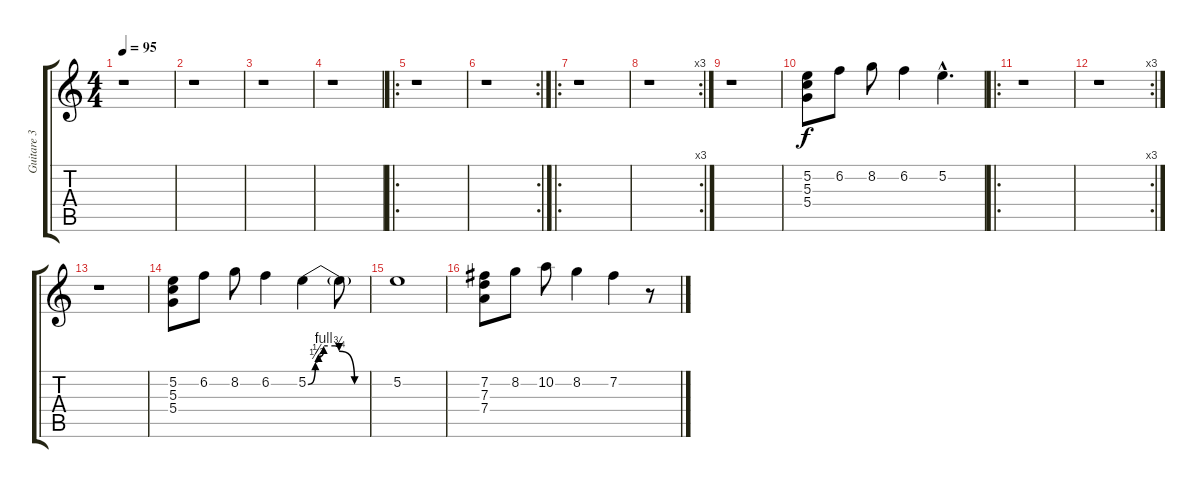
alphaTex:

\track ("Guitare 3" "Guitare 3") {instrument distortionguitar}
\staff {score tabs}
\tuning (E4 B3 G3 D3 A2 E2) {hide}
\ts (4 4)
\tempo 95
\clef g2
\ks c
r.1{dy f instrument distortionguitar} |
r.1 |
r.1 |
r.1 |
\ro
r.1 |
\rc 2
r.1 |
\ro
r.1 |
\rc 3
r.1 |
r.1 |
(5.2 5.3 5.4).8 6.2.8 8.2.8 6.2.4 5.2{hac}.4{d} |
\ro
r.1 |
\rc 3
r.1 |
r.1 |
(5.2 5.3 5.4).8 6.2.8 8.2.8 6.2.4 5.2{be (custom 0 0 7 1 10 2 15 4 26 4 30 3 45 0 60 0)}.4 5.2{t}.8 |
5.2.1 |
(7.2 7.3 7.4).8 8.2.8 10.2.8 8.2.4 7.2.4 r.8
